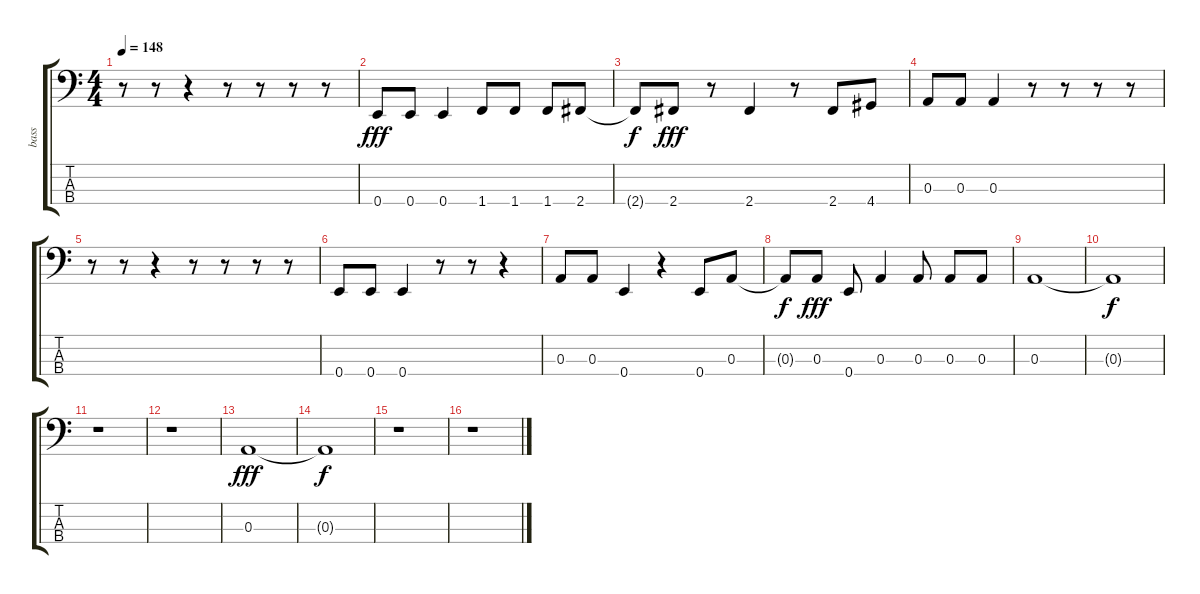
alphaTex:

\track ("bass" "bass") {instrument electricbasspick}
\staff {score tabs}
\tuning (G2 D2 A1 E1) {hide}
\ts (4 4)
\tempo 148
\clef f4
\ks c
r.8{dy fff} r.8 r.4 r.8 r.8 r.8 r.8 |
0.4.8 0.4.8 0.4.4 1.4.8 1.4.8 1.4.8 2.4.8 |
2.4{t}.8{dy f} 2.4.8{dy fff} r.8 2.4.4 r.8 2.4.8 4.4.8 |
0.3.8 0.3.8 0.3.4 r.8 r.8 r.8 r.8 |
r.8 r.8 r.4 r.8 r.8 r.8 r.8 |
0.4.8 0.4.8 0.4.4 r.8 r.8 r.4 |
0.3.8 0.3.8 0.4.4 r.4 0.4.8 0.3.8 |
0.3{t}.8{dy f} 0.3.8{dy fff} 0.4.8 0.3.4 0.3.8 0.3.8 0.3.8 |
0.3.1 |
0.3{t}.1{dy f} |
r.1 |
r.1 |
0.3.1{dy fff} |
0.3{t}.1{dy f} |
r.1 |
r.1
